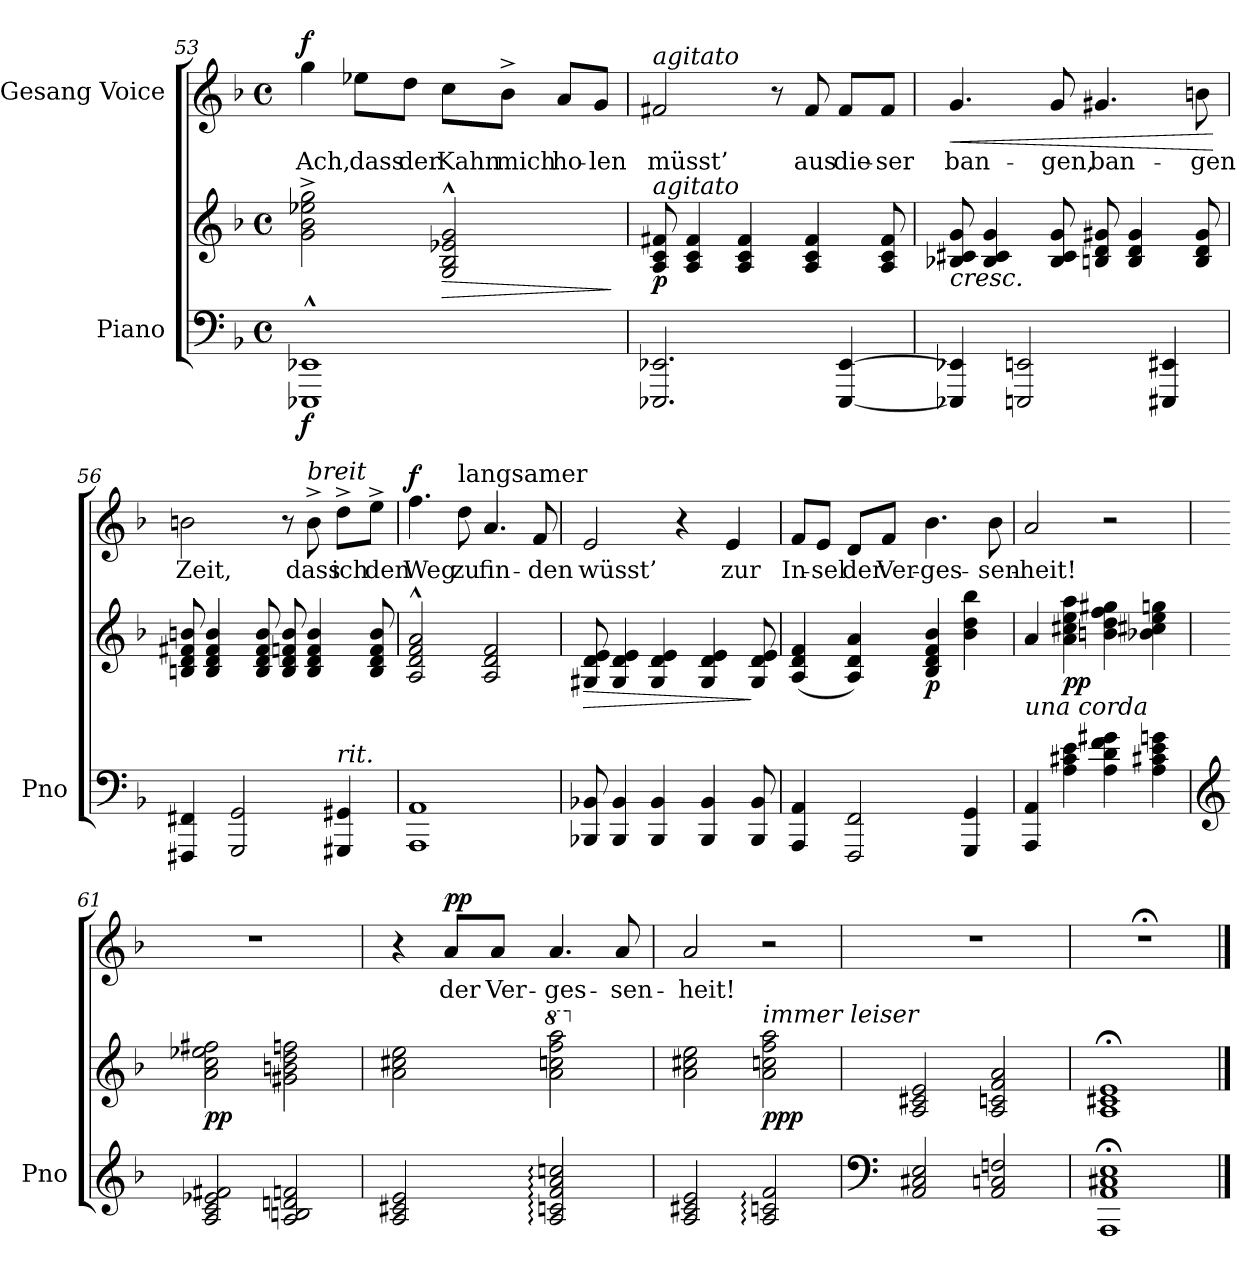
**kern	**kern	**dynam	**kern	**text	**dynam
*part2	*part2	*part2	*part1	*part1	*part1
*staff3	*staff2	*staff2/3	*staff1	*staff1	*staff1
*I"Piano	*	*	*I"Gesang Voice	*	*
*I'Pno	*	*	*	*	*
*clefF4	*clefG2	*	*clefG2	*	*
*k[b-]	*k[b-]	*	*k[b-]	*	*
*M4/4	*M4/4	*	*M4/4	*	*
*met(c)	*met(c)	*	*met(c)	*	*
=53	=53	=53	=53	=53	=53
!	!	!LO:DY:b=2	!	!	!LO:DY:a
1EEE-X^^ 1EE-X^^	2g\^ 2b-\^ 2ee-X\^ 2gg\^	f	4gg\	Ach,	f
.	.	.	8ee-X\L	dass	.
.	.	.	8dd\J	der	.
!	!	!LO:HP:b	!	!	!
.	2G/^^ 2B-/^^ 2e-X/^^ 2g/^^	>	8cc\L	Kahn	.
.	.	.	8b-^\J	mich	.
.	.	.	8a/L	ho-	.
.	.	.	8g/J	-len	.
.	.	]	.	.	.
=54	=54	=54	=54	=54	=54
!	!	!	!LO:TX:i:t=agitato	!	!
!	!LO:TX:i:t=agitato	!	!	!	!
!	!	!LO:DY:b	!	!	!
2.EEE-X/ 2.EE-X/	8A/ 8c/ 8f#X/	p	2f#X/	müsst’	.
.	4A/ 4c/ 4f#/	.	.	.	.
.	4A/ 4c/ 4f#/	.	.	.	.
.	.	.	8r	.	.
.	4A/ 4c/ 4f#/	.	8f#/	aus	.
[4EEE-/ [4EE-/	.	.	8f#/L	die-	.
.	8A/ 8c/ 8f#/	.	8f#/J	-ser	.
=55	=55	=55	=55	=55	=55
!	!LO:TX:b:i:t=cresc.	!	!	!	!
!	!	!	!	!	!LO:HP:b
4EEE-X/] 4EE-X/]	8B-X/ 8c#X/ 8g/	.	4.g/	ban-	<
.	4B-/ 4c#/ 4g/	.	.	.	.
2EEEn/ 2EEn/	.	.	.	.	.
.	8B-/ 8c#/ 8g/	.	8g/	-gen,	.
.	8Bn/ 8d/ 8g#X/	.	4.g#X/	ban-	.
.	4B/ 4d/ 4g#/	.	.	.	.
4EEE#X/ 4EE#X/	.	.	.	.	.
.	8B/ 8d/ 8g#/	.	8bn\	-gen	.
.	.	.	.	.	[
=56	=56	=56	=56	=56	=56
4FFF#X/ 4FF#X/	8Bn/ 8d/ 8f#X/ 8bn/	.	2bn\	Zeit,	.
.	4B/ 4d/ 4f#/ 4b/	.	.	.	.
2GGG/ 2GG/	.	.	.	.	.
.	8B/ 8d/ 8f#/ 8b/	.	.	.	.
.	8B/ 8d/ 8fn/ 8b/	.	8r	.	.
!	!	!	!LO:TX:i:t=breit	!	!
.	4B/ 4d/ 4f/ 4b/	.	8b^\	dass	.
!LO:TX:i:t=rit.	!	!	!	!	!
4GGG#X/ 4GG#X/	.	.	8dd^\L	ich	.
.	8B/ 8d/ 8f/ 8b/	.	8ee^\J	den	.
=57	=57	=57	=57	=57	=57
!	!	!LO:DY:b=2	!	!	!
!	!	!LO:DY:n=1:b	!	!	!
!	!	!LO:DY:n=2:b	!	!	!LO:DY:a
1AAA 1AA	2A/^^ 2d/^^ 2f/^^ 2a/^^	f other-dynamics f	4.ff\	Weg	f
!	!	!	!LO:TX:a:t=langsamer	!	!
.	.	.	8dd\	zu	.
.	2A/ 2d/ 2f/	.	4.a/	fin-	.
.	.	.	8f/	-den	.
=58	=58	=58	=58	=58	=58
!	!	!LO:HP:b	!	!	!
8BBB-X/ 8BB-X/	8G#X/ 8d/ 8e/	>	2e/	wüsst’	.
4BBB-/ 4BB-/	4G#/ 4d/ 4e/	.	.	.	.
4BBB-/ 4BB-/	4G#/ 4d/ 4e/	.	.	.	.
.	.	.	4r	.	.
4BBB-/ 4BB-/	4G#/ 4d/ 4e/	.	.	.	.
.	.	.	4e/	zur	.
8BBB-/ 8BB-/	8G#/ 8d/ 8e/	]	.	.	.
=59	=59	=59	=59	=59	=59
4AAA/ 4AA/	(>4A/ 4d/ 4f/	.	8f/L	In-	.
.	.	.	8e/J	-sel	.
2FFF/ 2FF/	4A/ 4d/ 4a/)	.	8d/L	der	.
.	.	.	8f/J	Ver-	.
!	!	!LO:DY:b	!	!	!
.	4B-/ 4d/ 4f/ 4b-/	p	4.b-\	-ges-	.
4GGG/ 4GG/	4b-\ 4dd\ 4bb-\	.	.	.	.
.	.	.	8b-\	-sen-	.
=60	=60	=60	=60	=60	=60
!LO:TX:i:t=una corda	!	!	!	!	!
4AAA/ 4AA/	4a/	.	2a/	-heit!	.
!	!	!LO:DY:b	!	!	!
4A\ 4c#X\ 4e\	4a\ 4cc#X\ 4ee\ 4aa\	pp	.	.	.
4A\ 4d\ 4f\ 4g#X\	4bn\ 4dd\ 4ff\ 4gg#X\	.	2r	.	.
4A\ 4c#X\ 4e\ 4gn\	4b-X\ 4cc#X\ 4ee\ 4ggn\	.	.	.	.
=61	=61	=61	=61	=61	=61
*clefG2	*	*	*	*	*
!	!	!LO:DY:b	!	!	!
2A/ 2c/ 2e-X/ 2f#X/	2a\ 2cc\ 2ee-X\ 2ff#X\	pp	1r	.	.
2A/ 2Bn/ 2dn/ 2fn/	2g#X\ 2bn\ 2dd\ 2ffn\	.	.	.	.
=62	=62	=62	=62	=62	=62
2A/ 2c#X/ 2e/	2a\ 2cc#X\ 2ee\	.	4r	.	.
!	!	!	!	!	!LO:DY:a
.	.	.	8a/L	der	pp
.	.	.	8a/J	Ver-	.
*	*8va	*	*	*	*
2A/:: 2cn/:: 2f/:: 2a/:: 2ccn/::	2aa\ 2cccn\ 2fff\ 2aaa\	.	4.a/	-ges-	.
.	.	.	8a/	-sen-	.
=63	=63	=63	=63	=63	=63
*	*X8va	*	*	*	*
2A/ 2c#X/ 2e/	2a\ 2cc#X\ 2ee\	.	2a/	-heit!	.
!	!LO:TX:i:t=immer leiser	!	!	!	!
!	!	!LO:DY:b	!	!	!
2A/:: 2cn/:: 2f/::	2a\ 2ccn\ 2ff\ 2aa\	ppp	2r	.	.
=64	=64	=64	=64	=64	=64
*clefF4	*	*	*	*	*
2AA/ 2C#X/ 2E/	2A/ 2c#X/ 2e/	.	1r	.	.
2AA/ 2Cn/ 2Fn/	2A/ 2cn/ 2f/ 2a/	.	.	.	.
=65	=65	=65	=65	=65	=65
1AAA; 1AA; 1C#X; 1E;	1A;< 1c#X;< 1e;<	.	1r;<	.	.
==	==	==	==	==	==
*-	*-	*-	*-	*-	*-
